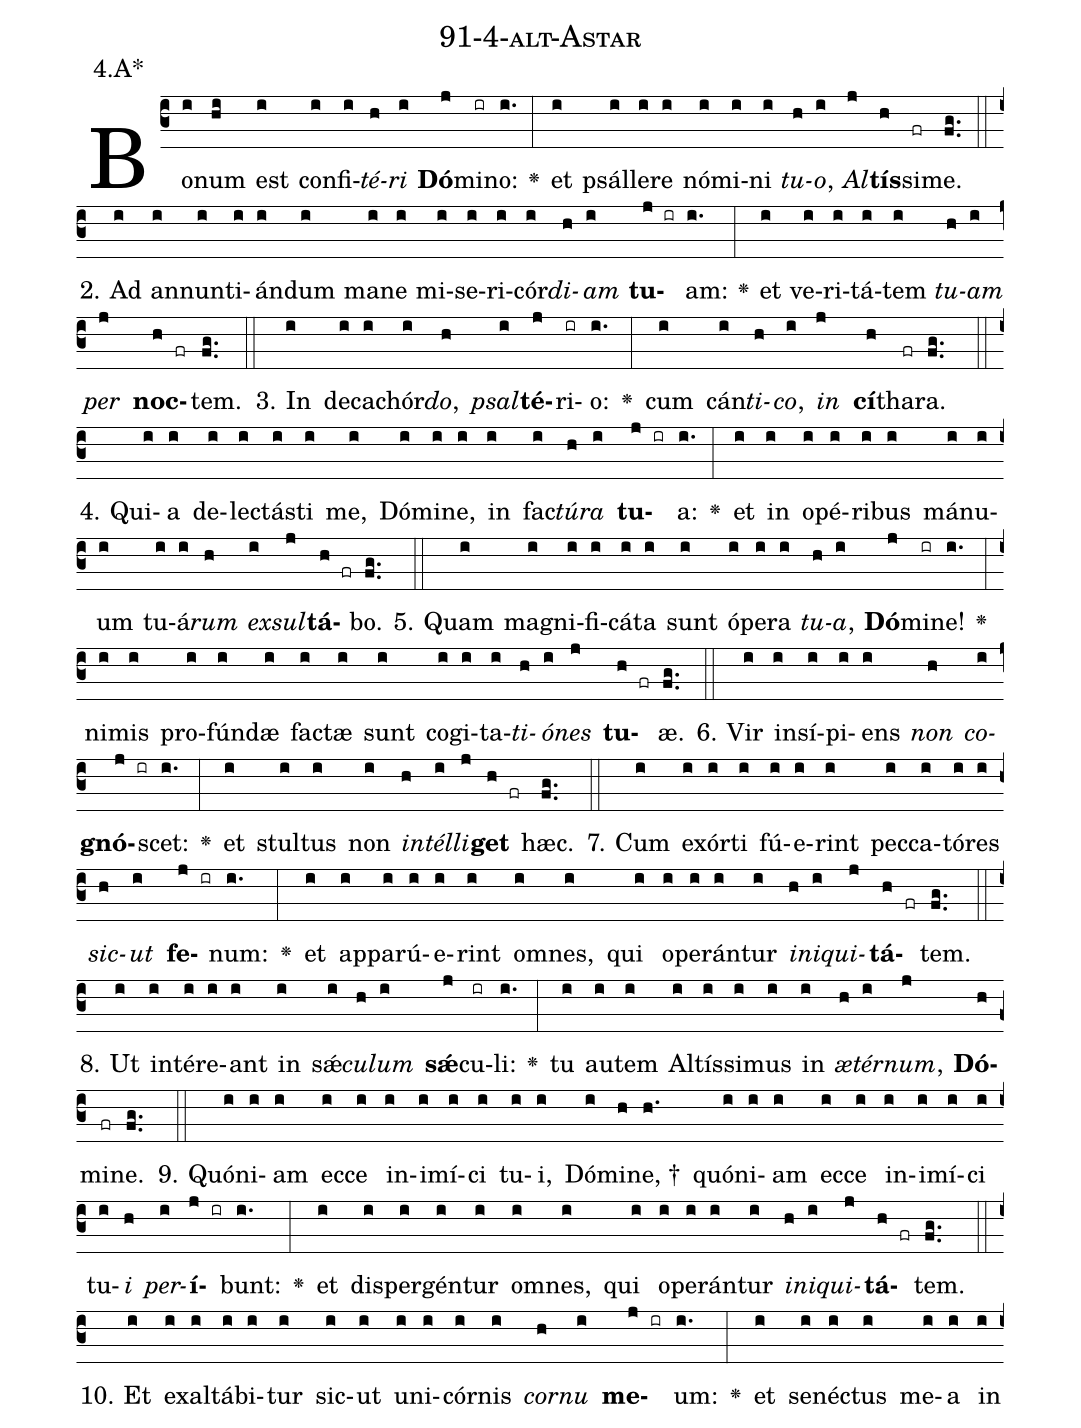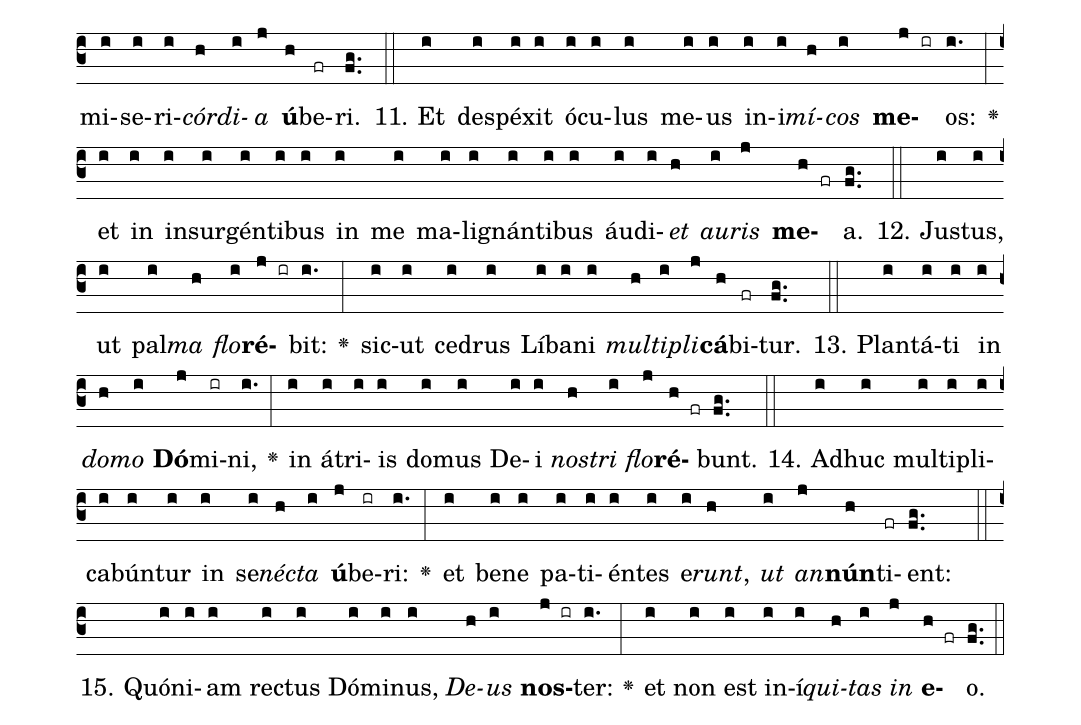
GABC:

name: 91-4-alt-Astar;
annotation: 4.A*;
%%
(c3)Bo(i)num(hi) est(i) con(i)fi(i)<i>té</i>(h)<i>ri</i>(i) <b>Dó</b>(j)mi(ir)no:(i.) <v>\greheightstar</v>(:) et(i) psál(i)le(i)re(i) nó(i)mi(i)ni(i) <i>tu</i>(h)<i>o</i>,(i) <i>Al</i>(j)<b>tís</b>(h)si(fr)me.(fg..) (::)
2. Ad(i) an(i)nun(i)ti(i)án(i)dum(i) ma(i)ne(i) mi(i)se(i)ri(i)cór(i)<i>di</i>(h)<i>am</i>(i) <b>tu</b>(j ir)am:(i.) <v>\greheightstar</v>(:) et(i) ve(i)ri(i)tá(i)tem(i) <i>tu</i>(h)<i>am</i>(i) <i>per</i>(j) <b>noc</b>(h fr)tem.(fg..) (::)
3. In(i) de(i)ca(i)chór(i)<i>do</i>,(h) <i>psal</i>(i)<b>té</b>(j)ri(ir)o:(i.) <v>\greheightstar</v>(:) cum(i) cán(i)<i>ti</i>(h)<i>co</i>,(i) <i>in</i>(j) <b>cí</b>(h)tha(fr)ra.(fg..) (::)
4. Qui(i)a(i) de(i)lec(i)tás(i)ti(i) me,(i) Dó(i)mi(i)ne,(i) in(i) fac(i)<i>tú</i>(h)<i>ra</i>(i) <b>tu</b>(j ir)a:(i.) <v>\greheightstar</v>(:) et(i) in(i) o(i)pé(i)ri(i)bus(i) má(i)nu(i)um(i) tu(i)á(i)<i>rum</i>(h) <i>ex</i>(i)<i>sul</i>(j)<b>tá</b>(h fr)bo.(fg..) (::)
5. Quam(i) ma(i)gni(i)fi(i)cá(i)ta(i) sunt(i) ó(i)pe(i)ra(i) <i>tu</i>(h)<i>a</i>,(i) <b>Dó</b>(j)mi(ir)ne!(i.) <v>\greheightstar</v>(:) ni(i)mis(i) pro(i)fún(i)dæ(i) fac(i)tæ(i) sunt(i) co(i)gi(i)ta(i)<i>ti</i>(h)<i>ó</i>(i)<i>nes</i>(j) <b>tu</b>(h fr)æ.(fg..) (::)
6. Vir(i) in(i)sí(i)pi(i)ens(i) <i>non</i>(h) <i>co</i>(i)<b>gnó</b>(j ir)scet:(i.) <v>\greheightstar</v>(:) et(i) stul(i)tus(i) non(i) <i>in</i>(h)<i>tél</i>(i)<i>li</i>(j)<b>get</b>(h fr) hæc.(fg..) (::)
7. Cum(i) ex(i)ór(i)ti(i) fú(i)e(i)rint(i) pec(i)ca(i)tó(i)res(i) <i>sic</i>(h)<i>ut</i>(i) <b>fe</b>(j ir)num:(i.) <v>\greheightstar</v>(:) et(i) ap(i)pa(i)rú(i)e(i)rint(i) om(i)nes,(i) qui(i) o(i)pe(i)rán(i)tur(i) <i>in</i>(h)<i>i</i>(i)<i>qui</i>(j)<b>tá</b>(h fr)tem.(fg..) (::)
8. Ut(i) in(i)tér(i)e(i)ant(i) in(i) sǽ(i)<i>cu</i>(h)<i>lum</i>(i) <b>sǽ</b>(j)cu(ir)li:(i.) <v>\greheightstar</v>(:) tu(i) au(i)tem(i) Al(i)tís(i)si(i)mus(i) in(i) <i>æ</i>(h)<i>tér</i>(i)<i>num</i>,(j) <b>Dó</b>(h)mi(fr)ne.(fg..) (::)
9. Quón(i)i(i)am(i) ec(i)ce(i) in(i)i(i)mí(i)ci(i) tu(i)i,(i) Dó(i)mi(h)ne, †(h.) quón(i)i(i)am(i) ec(i)ce(i) in(i)i(i)mí(i)ci(i) tu(i)<i>i</i>(h) <i>per</i>(i)<b>í</b>(j ir)bunt:(i.) <v>\greheightstar</v>(:) et(i) di(i)sper(i)gén(i)tur(i) om(i)nes,(i) qui(i) o(i)pe(i)rán(i)tur(i) <i>in</i>(h)<i>i</i>(i)<i>qui</i>(j)<b>tá</b>(h fr)tem.(fg..) (::)
10. Et(i) ex(i)al(i)tá(i)bi(i)tur(i) sic(i)ut(i) u(i)ni(i)cór(i)nis(i) <i>cor</i>(h)<i>nu</i>(i) <b>me</b>(j ir)um:(i.) <v>\greheightstar</v>(:) et(i) se(i)néc(i)tus(i) me(i)a(i) in(i) mi(i)se(i)ri(i)<i>cór</i>(h)<i>di</i>(i)<i>a</i>(j) <b>ú</b>(h)be(fr)ri.(fg..) (::)
11. Et(i) de(i)spé(i)xit(i) ó(i)cu(i)lus(i) me(i)us(i) in(i)i(i)<i>mí</i>(h)<i>cos</i>(i) <b>me</b>(j ir)os:(i.) <v>\greheightstar</v>(:) et(i) in(i) in(i)sur(i)gén(i)ti(i)bus(i) in(i) me(i) ma(i)li(i)gnán(i)ti(i)bus(i) áu(i)di(i)<i>et</i>(h) <i>au</i>(i)<i>ris</i>(j) <b>me</b>(h fr)a.(fg..) (::)
12. Jus(i)tus,(i) ut(i) pal(i)<i>ma</i>(h) <i>flo</i>(i)<b>ré</b>(j ir)bit:(i.) <v>\greheightstar</v>(:) sic(i)ut(i) ce(i)drus(i) Lí(i)ba(i)ni(i) <i>mul</i>(h)<i>ti</i>(i)<i>pli</i>(j)<b>cá</b>(h)bi(fr)tur.(fg..) (::)
13. Plan(i)tá(i)ti(i) in(i) <i>do</i>(h)<i>mo</i>(i) <b>Dó</b>(j)mi(ir)ni,(i.) <v>\greheightstar</v>(:) in(i) á(i)tri(i)is(i) do(i)mus(i) De(i)i(i) <i>nos</i>(h)<i>tri</i>(i) <i>flo</i>(j)<b>ré</b>(h fr)bunt.(fg..) (::)
14. Ad(i)huc(i) mul(i)ti(i)pli(i)ca(i)bún(i)tur(i) in(i) se(i)<i>néc</i>(h)<i>ta</i>(i) <b>ú</b>(j)be(ir)ri:(i.) <v>\greheightstar</v>(:) et(i) be(i)ne(i) pa(i)ti(i)én(i)tes(i) e(i)<i>runt</i>,(h) <i>ut</i>(i) <i>an</i>(j)<b>nún</b>(h)ti(fr)ent:(fg..) (::)
15. Quón(i)i(i)am(i) rec(i)tus(i) Dó(i)mi(i)nus,(i) <i>De</i>(h)<i>us</i>(i) <b>nos</b>(j ir)ter:(i.) <v>\greheightstar</v>(:) et(i) non(i) est(i) in(i)í(i)<i>qui</i>(h)<i>tas</i>(i) <i>in</i>(j) <b>e</b>(h fr)o.(fg..) (::)
